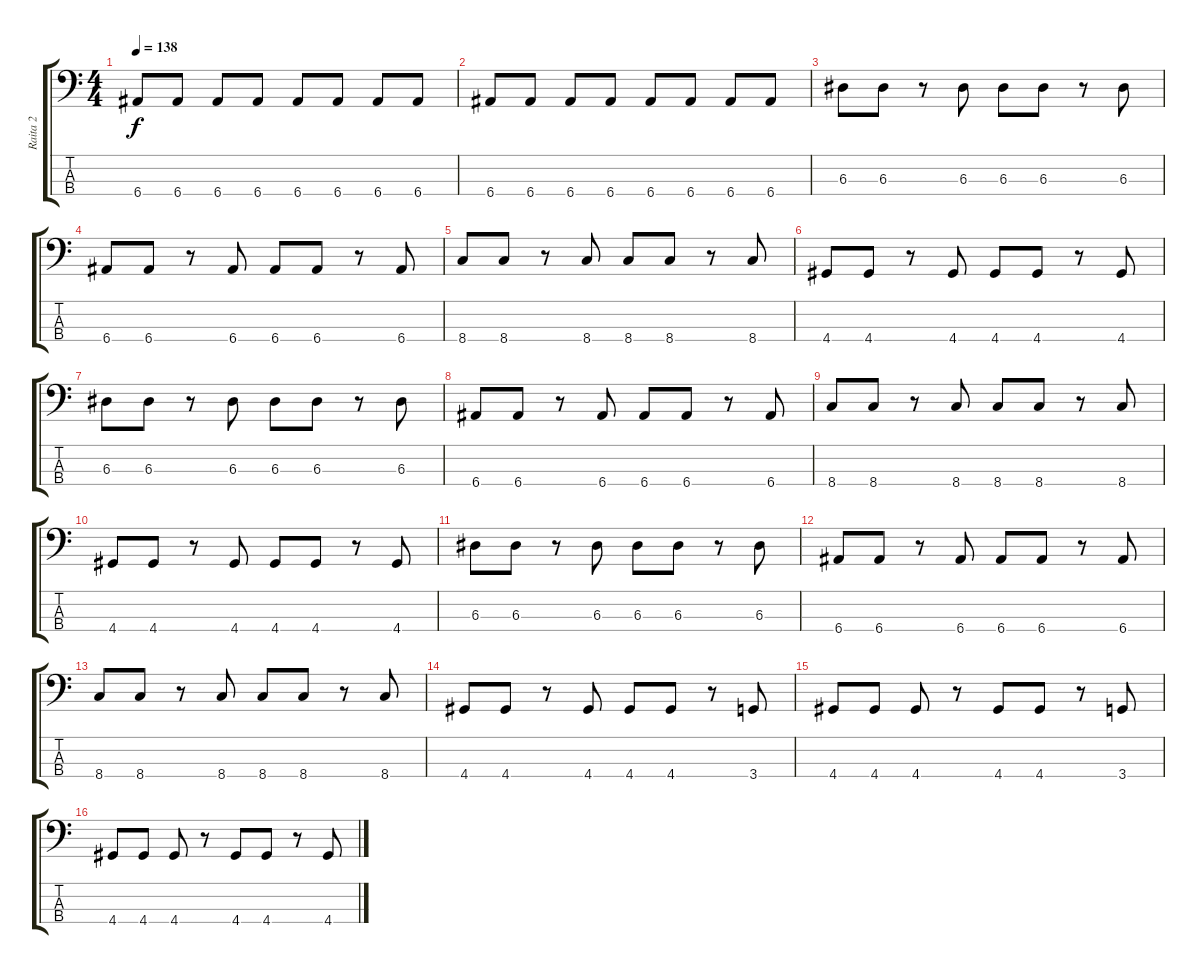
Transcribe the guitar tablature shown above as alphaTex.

\track ("Raita 2" "Raita 2") {instrument electricbassfinger}
\staff {score tabs}
\tuning (G2 D2 A1 E1) {hide}
\ts (4 4)
\tempo 138
\clef f4
\ks c
6.4.8{dy f} 6.4.8 6.4.8 6.4.8 6.4.8 6.4.8 6.4.8 6.4.8 |
6.4.8 6.4.8 6.4.8 6.4.8 6.4.8 6.4.8 6.4.8 6.4.8 |
6.3.8 6.3.8 r.8 6.3.8 6.3.8 6.3.8 r.8 6.3.8 |
6.4.8 6.4.8 r.8 6.4.8 6.4.8 6.4.8 r.8 6.4.8 |
8.4.8 8.4.8 r.8 8.4.8 8.4.8 8.4.8 r.8 8.4.8 |
4.4.8 4.4.8 r.8 4.4.8 4.4.8 4.4.8 r.8 4.4.8 |
6.3.8 6.3.8 r.8 6.3.8 6.3.8 6.3.8 r.8 6.3.8 |
6.4.8 6.4.8 r.8 6.4.8 6.4.8 6.4.8 r.8 6.4.8 |
8.4.8 8.4.8 r.8 8.4.8 8.4.8 8.4.8 r.8 8.4.8 |
4.4.8 4.4.8 r.8 4.4.8 4.4.8 4.4.8 r.8 4.4.8 |
6.3.8 6.3.8 r.8 6.3.8 6.3.8 6.3.8 r.8 6.3.8 |
6.4.8 6.4.8 r.8 6.4.8 6.4.8 6.4.8 r.8 6.4.8 |
8.4.8 8.4.8 r.8 8.4.8 8.4.8 8.4.8 r.8 8.4.8 |
4.4.8 4.4.8 r.8 4.4.8 4.4.8 4.4.8 r.8 3.4.8 |
4.4.8 4.4.8 4.4.8 r.8 4.4.8 4.4.8 r.8 3.4.8 |
4.4.8 4.4.8 4.4.8 r.8 4.4.8 4.4.8 r.8 4.4.8
